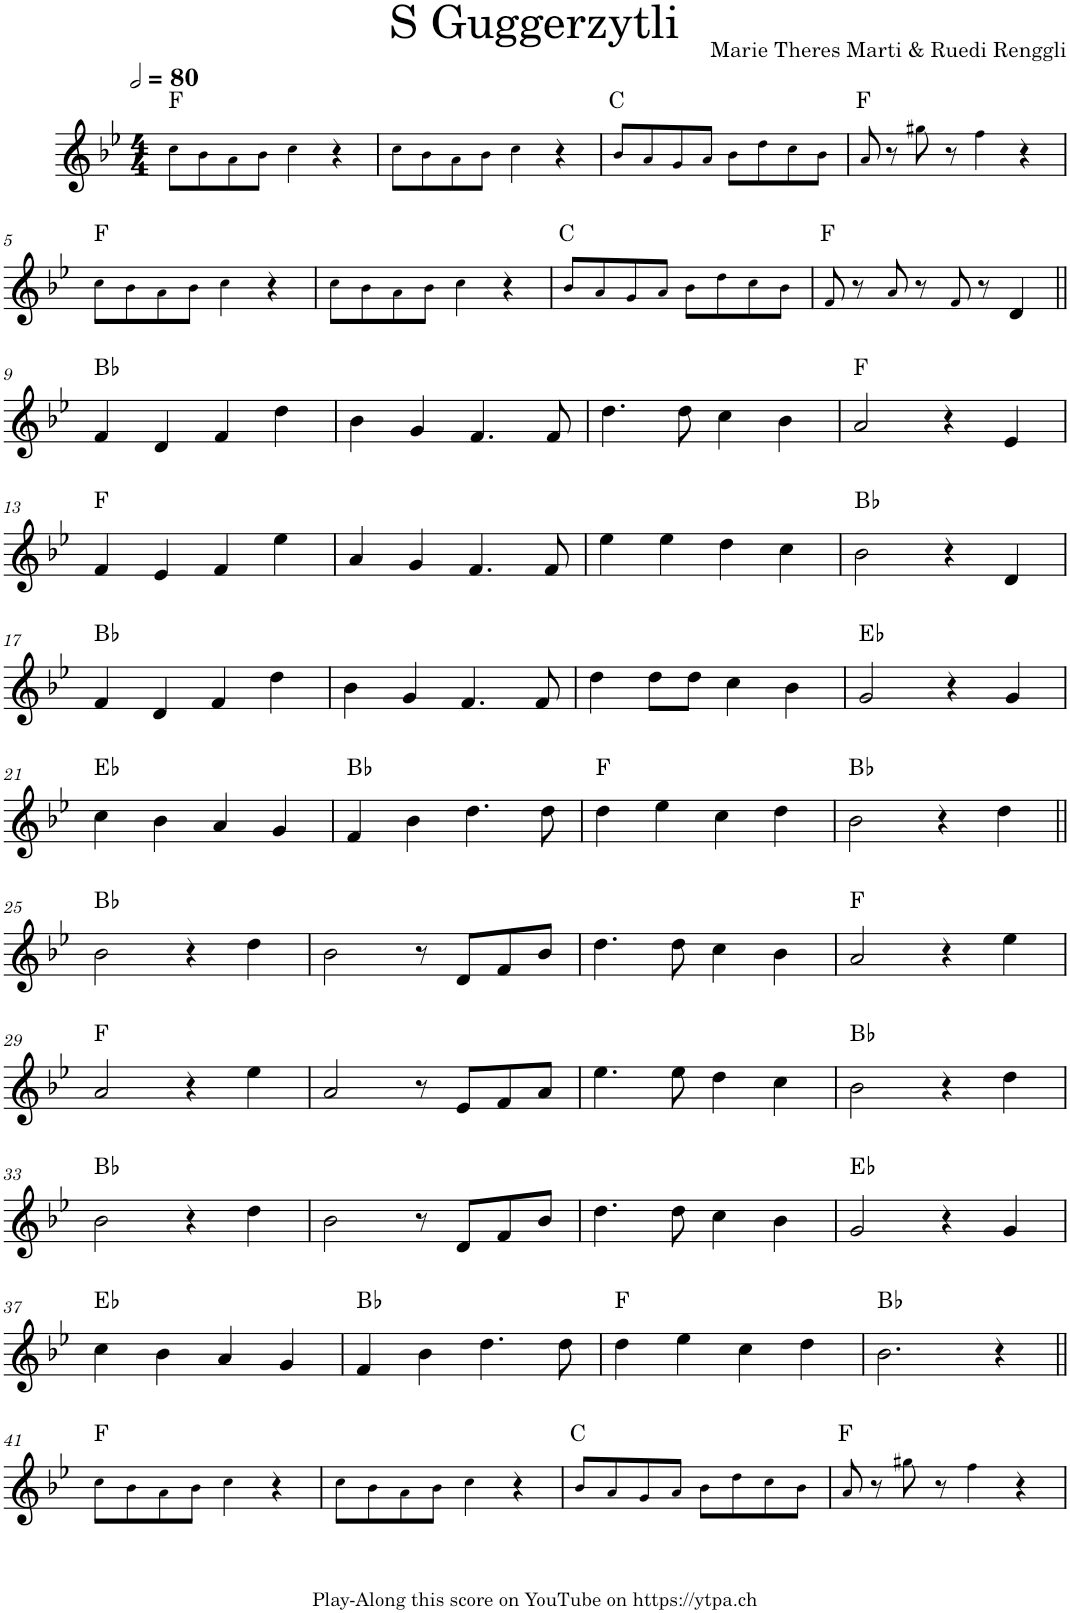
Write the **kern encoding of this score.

**kern	**harte
*part1	*part1
*staff1	*
*I"Piano	*
*I'Pno.	*
*clefG2	*
*k[b-e-]	*
*M4/4	*
*MM160	*
=1	=1
8cc!\L	F:maj
8b-!\	.
8a!\	.
8b-!\J	.
4cc!\	.
4r	.
=2	=2
8cc!\L	.
8b-!\	.
8a!\	.
8b-!\J	.
4cc!\	.
4r	.
=3	=3
8b-!/L	C:maj
8a!/	.
8g!/	.
8a!/J	.
8b-!\L	.
8dd!\	.
8cc!\	.
8b-!\J	.
=4	=4
8a!/	F:maj
8r	.
8gg#X!\	.
8r	.
4ff!\	.
4r	.
!!LO:LB:g=z
=5	=5
8cc!\L	F:maj
8b-!\	.
8a!\	.
8b-!\J	.
4cc!\	.
4r	.
=6	=6
8cc!\L	.
8b-!\	.
8a!\	.
8b-!\J	.
4cc!\	.
4r	.
=7	=7
8b-!/L	C:maj
8a!/	.
8g!/	.
8a!/J	.
8b-!\L	.
8dd!\	.
8cc!\	.
8b-!\J	.
=8	=8
8f!/	F:maj
8r	.
8a!/	.
8r	.
8f!/	.
8r	.
4d/	.
!!LO:LB:g=z
=9||	=9||
4f/	Bb:maj
4d/	.
4f/	.
4dd\	.
=10	=10
4b-\	.
4g/	.
4.f/	.
8f/	.
=11	=11
4.dd\	.
8dd\	.
4cc\	.
4b-\	.
=12	=12
2a/	F:maj
4r	.
4e-/	.
!!LO:LB:g=z
=13	=13
4f/	F:maj
4e-/	.
4f/	.
4ee-\	.
=14	=14
4a/	.
4g/	.
4.f/	.
8f/	.
=15	=15
4ee-\	.
4ee-\	.
4dd\	.
4cc\	.
=16	=16
2b-\	Bb:maj
4r	.
4d/	.
!!LO:LB:g=z
=17	=17
4f/	Bb:maj
4d/	.
4f/	.
4dd\	.
=18	=18
4b-\	.
4g/	.
4.f/	.
8f/	.
=19	=19
4dd\	.
8dd\L	.
8dd\J	.
4cc\	.
4b-\	.
=20	=20
2g/	Eb:maj
4r	.
4g/	.
!!LO:LB:g=z
=21	=21
4cc\	Eb:maj
4b-\	.
4a/	.
4g/	.
=22	=22
4f/	Bb:maj
4b-\	.
4.dd\	.
8dd\	.
=23	=23
4dd\	F:maj
4ee-\	.
4cc\	.
4dd\	.
=24	=24
2b-\	Bb:maj
4r	.
4dd\	.
!!LO:LB:g=z
=25||	=25||
2b-\	Bb:maj
4r	.
4dd\	.
=26	=26
2b-\	.
8r	.
8d/L	.
8f/	.
8b-/J	.
=27	=27
4.dd\	.
8dd\	.
4cc\	.
4b-\	.
=28	=28
2a/	F:maj
4r	.
4ee-\	.
!!LO:LB:g=z
=29	=29
2a/	F:maj
4r	.
4ee-\	.
=30	=30
2a/	.
8r	.
8e-/L	.
8f/	.
8a/J	.
=31	=31
4.ee-\	.
8ee-\	.
4dd\	.
4cc\	.
=32	=32
2b-\	Bb:maj
4r	.
4dd\	.
!!LO:LB:g=z
=33	=33
2b-\	Bb:maj
4r	.
4dd\	.
=34	=34
2b-\	.
8r	.
8d/L	.
8f/	.
8b-/J	.
=35	=35
4.dd\	.
8dd\	.
4cc\	.
4b-\	.
=36	=36
2g/	Eb:maj
4r	.
4g/	.
!!LO:LB:g=z
=37	=37
4cc\	Eb:maj
4b-\	.
4a/	.
4g/	.
=38	=38
4f/	Bb:maj
4b-\	.
4.dd\	.
8dd\	.
=39	=39
4dd\	F:maj
4ee-\	.
4cc\	.
4dd\	.
=40	=40
2.b-\	Bb:maj
4r	.
!!LO:LB:g=z
=41||	=41||
8cc!\L	F:maj
8b-!\	.
8a!\	.
8b-!\J	.
4cc!\	.
4r	.
=42	=42
8cc!\L	.
8b-!\	.
8a!\	.
8b-!\J	.
4cc!\	.
4r	.
=43	=43
8b-!/L	C:maj
8a!/	.
8g!/	.
8a!/J	.
8b-!\L	.
8dd!\	.
8cc!\	.
8b-!\J	.
=44	=44
8a!/	F:maj
8r	.
8gg#X!\	.
8r	.
4ff!\	.
4r	.
=	=
*-	*-
